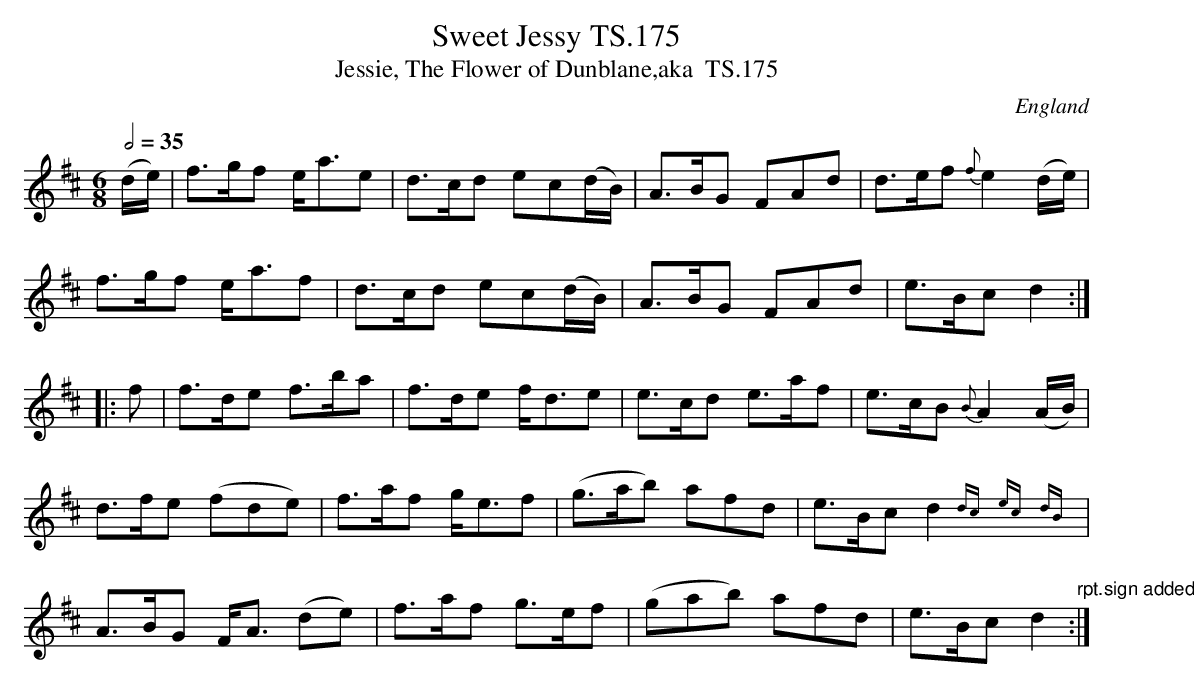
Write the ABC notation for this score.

X:1
T:Sweet Jessy TS.175
T:Jessie, The Flower of Dunblane,aka  TS.175
M:6/8
L:1/8
Q:1/2=35
O:England
notC:R.A.Smith (attributed)
K:D major
(d/e/)|f>gf e<ae|d>cd ec(d/B/)|A>BG FAd|d>ef {f}e2(d/e/)|!
f>gf e<af|d>cd ec(d/B/)|A>BG FAd|e>Bcd2:|!
|:f|f>de f>ba|f>de f<de|e>cd e>af|e>cB {B}A2(A/B/)|!
d>fe (fde)|f>af g<ef|(g>ab) afd|e>Bcd2{dc}{ec}{dB}|!
A>BG F<A (de)|f>af g>ef|(gab) afd|e>Bcd2"rpt.sign added":|]
